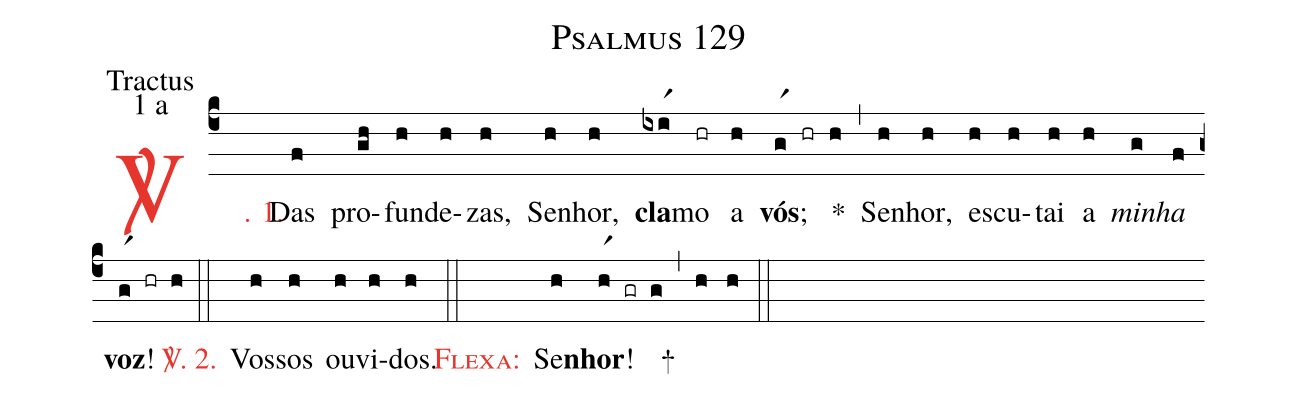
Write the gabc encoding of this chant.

name: Psalmus 129;
office-part: Tractus;
mode: 1;
mode-differentia: a;
%%
(c4)

<c><sp>V/</sp>. 1.</c>() Das(f) pro(gh)fun(h)de(h)zas,(h) Se(h)nhor,(h) <b>cla</b>(ixir1)mo(hr) a(h) <b>vós</b>;(gr1 hr h) *(,) Se(h)nhor,(h) es(h)cu(h)tai(h) a(h) <i>mi</i>(g)<i>nha</i>(f) <b>voz</b>!(gr1 hr h)

(::)

<c><sp>V/</sp>. 2.</c>() Vos(h)sos(h) ou(h)vi(h)dos.(h)

(::)

<nlba><c><sc>Flexa</sc>:</c>() Se</nlba>(h)<b>nhor</b>!(hr1 gr g) +(,) (h) (h)

(::)
